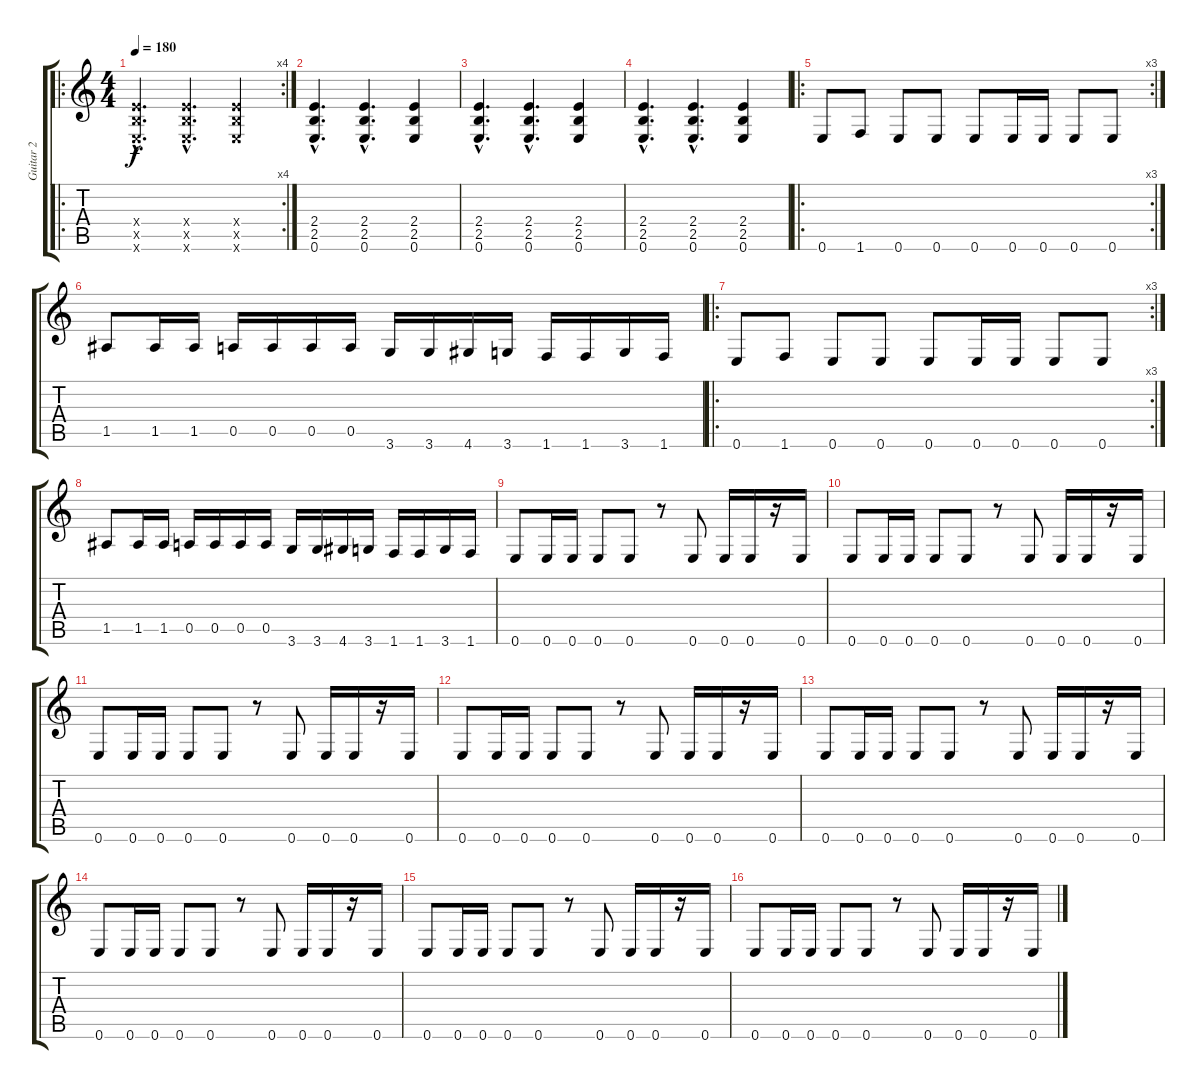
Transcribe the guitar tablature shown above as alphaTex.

\track ("Guitar 2" "Guitar 2") {instrument distortionguitar}
\staff {score tabs}
\tuning (E4 B3 G3 D3 A2 E2) {hide}
\ro
\rc 4
\ts (4 4)
\tempo 180
\clef g2
\ks c
(2.4{hac x} 2.5{hac x} 0.6{hac x}).4{d dy f instrument distortionguitar} (2.4{hac x} 2.5{hac x} 0.6{hac x}).4{d} (2.4{x} 2.5{x} 0.6{x}).4 |
(2.4{hac} 2.5{hac} 0.6{hac}).4{d} (2.4{hac} 2.5{hac} 0.6{hac}).4{d} (2.4 2.5 0.6).4 |
(2.4{hac} 2.5{hac} 0.6{hac}).4{d} (2.4{hac} 2.5{hac} 0.6{hac}).4{d} (2.4 2.5 0.6).4 |
(2.4{hac} 2.5{hac} 0.6{hac}).4{d} (2.4{hac} 2.5{hac} 0.6{hac}).4{d} (2.4 2.5 0.6).4 |
\ro
\rc 3
0.6.8 1.6.8 0.6.8 0.6.8 0.6.8 0.6.16 0.6.16 0.6.8 0.6.8 |
1.5.8 1.5.16 1.5.16 0.5.16 0.5.16 0.5.16 0.5.16 3.6.16 3.6.16 4.6.16 3.6.16 1.6.16 1.6.16 3.6.16 1.6.16 |
\ro
\rc 3
0.6.8 1.6.8 0.6.8 0.6.8 0.6.8 0.6.16 0.6.16 0.6.8 0.6.8 |
1.5.8 1.5.16 1.5.16 0.5.16 0.5.16 0.5.16 0.5.16 3.6.16 3.6.16 4.6.16 3.6.16 1.6.16 1.6.16 3.6.16 1.6.16 |
0.6.8 0.6.16 0.6.16 0.6.8 0.6.8 r.8 0.6.8 0.6.16 0.6.16 r.16 0.6.16 |
0.6.8 0.6.16 0.6.16 0.6.8 0.6.8 r.8 0.6.8 0.6.16 0.6.16 r.16 0.6.16 |
0.6.8 0.6.16 0.6.16 0.6.8 0.6.8 r.8 0.6.8 0.6.16 0.6.16 r.16 0.6.16 |
0.6.8 0.6.16 0.6.16 0.6.8 0.6.8 r.8 0.6.8 0.6.16 0.6.16 r.16 0.6.16 |
0.6.8 0.6.16 0.6.16 0.6.8 0.6.8 r.8 0.6.8 0.6.16 0.6.16 r.16 0.6.16 |
0.6.8 0.6.16 0.6.16 0.6.8 0.6.8 r.8 0.6.8 0.6.16 0.6.16 r.16 0.6.16 |
0.6.8 0.6.16 0.6.16 0.6.8 0.6.8 r.8 0.6.8 0.6.16 0.6.16 r.16 0.6.16 |
0.6.8 0.6.16 0.6.16 0.6.8 0.6.8 r.8 0.6.8 0.6.16 0.6.16 r.16 0.6.16
